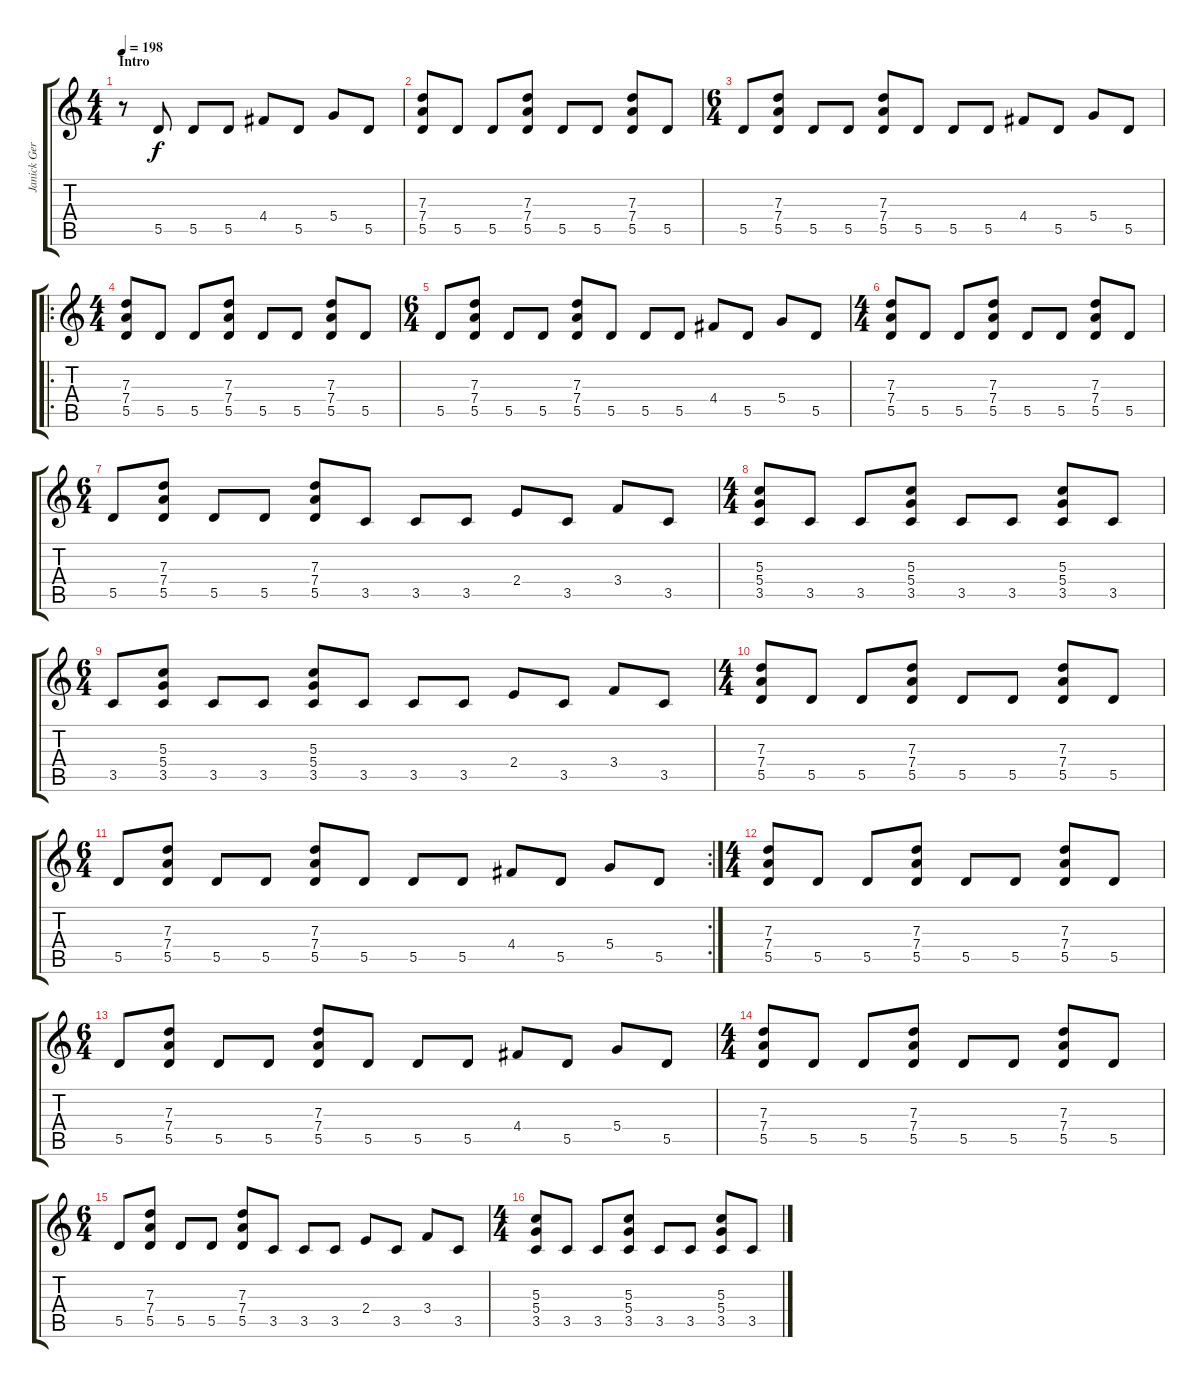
\track ("Janick Gers" "Janick Ger") {instrument distortionguitar}
\staff {score tabs}
\tuning (E4 B3 G3 D3 A2 E2) {hide}
\ts (4 4)
\section ("" "Intro")
\tempo 198
\clef g2
\ks c
r.8{dy f instrument distortionguitar} 5.5.8 5.5.8 5.5.8 4.4.8 5.5.8 5.4.8 5.5.8 |
(7.3 7.4 5.5).8 5.5.8 5.5.8 (7.3 7.4 5.5).8 5.5.8 5.5.8 (7.3 7.4 5.5).8 5.5.8 |
\ts (6 4)
5.5.8 (7.3 7.4 5.5).8 5.5.8 5.5.8 (7.3 7.4 5.5).8 5.5.8 5.5.8 5.5.8 4.4.8 5.5.8 5.4.8 5.5.8 |
\ro
\ts (4 4)
(7.3 7.4 5.5).8 5.5.8 5.5.8 (7.3 7.4 5.5).8 5.5.8 5.5.8 (7.3 7.4 5.5).8 5.5.8 |
\ts (6 4)
5.5.8 (7.3 7.4 5.5).8 5.5.8 5.5.8 (7.3 7.4 5.5).8 5.5.8 5.5.8 5.5.8 4.4.8 5.5.8 5.4.8 5.5.8 |
\ts (4 4)
(7.3 7.4 5.5).8 5.5.8 5.5.8 (7.3 7.4 5.5).8 5.5.8 5.5.8 (7.3 7.4 5.5).8 5.5.8 |
\ts (6 4)
5.5.8 (7.3 7.4 5.5).8 5.5.8 5.5.8 (7.3 7.4 5.5).8 3.5.8 3.5.8 3.5.8 2.4.8 3.5.8 3.4.8 3.5.8 |
\ts (4 4)
(5.3 5.4 3.5).8 3.5.8 3.5.8 (5.3 5.4 3.5).8 3.5.8 3.5.8 (5.3 5.4 3.5).8 3.5.8 |
\ts (6 4)
3.5.8 (5.3 5.4 3.5).8 3.5.8 3.5.8 (5.3 5.4 3.5).8 3.5.8 3.5.8 3.5.8 2.4.8 3.5.8 3.4.8 3.5.8 |
\ts (4 4)
(7.3 7.4 5.5).8 5.5.8 5.5.8 (7.3 7.4 5.5).8 5.5.8 5.5.8 (7.3 7.4 5.5).8 5.5.8 |
\rc 2
\ts (6 4)
5.5.8 (7.3 7.4 5.5).8 5.5.8 5.5.8 (7.3 7.4 5.5).8 5.5.8 5.5.8 5.5.8 4.4.8 5.5.8 5.4.8 5.5.8 |
\ts (4 4)
(7.3 7.4 5.5).8 5.5.8 5.5.8 (7.3 7.4 5.5).8 5.5.8 5.5.8 (7.3 7.4 5.5).8 5.5.8 |
\ts (6 4)
5.5.8 (7.3 7.4 5.5).8 5.5.8 5.5.8 (7.3 7.4 5.5).8 5.5.8 5.5.8 5.5.8 4.4.8 5.5.8 5.4.8 5.5.8 |
\ts (4 4)
(7.3 7.4 5.5).8 5.5.8 5.5.8 (7.3 7.4 5.5).8 5.5.8 5.5.8 (7.3 7.4 5.5).8 5.5.8 |
\ts (6 4)
5.5.8 (7.3 7.4 5.5).8 5.5.8 5.5.8 (7.3 7.4 5.5).8 3.5.8 3.5.8 3.5.8 2.4.8 3.5.8 3.4.8 3.5.8 |
\ts (4 4)
(5.3 5.4 3.5).8 3.5.8 3.5.8 (5.3 5.4 3.5).8 3.5.8 3.5.8 (5.3 5.4 3.5).8 3.5.8
